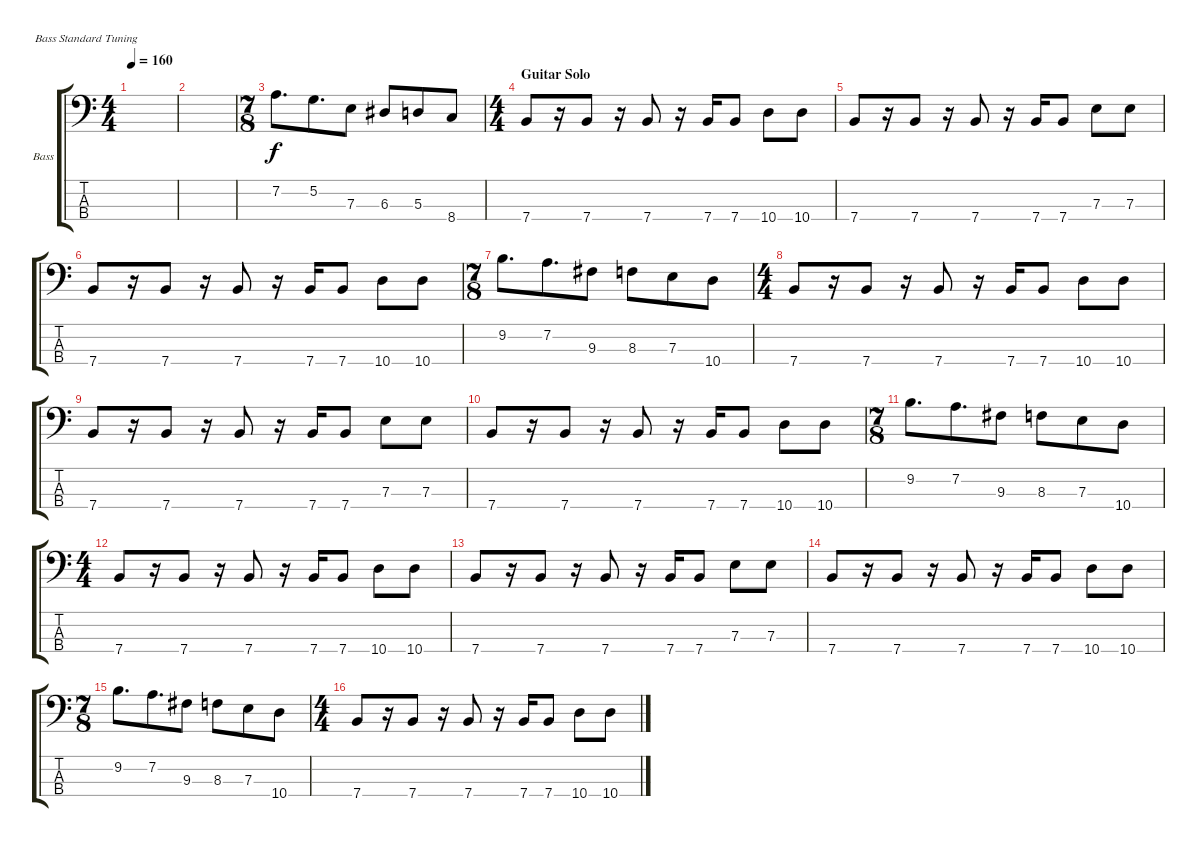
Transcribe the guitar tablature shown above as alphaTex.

\bracketExtendMode groupsimilarinstruments
\firstSystemTrackNameOrientation horizontal
\otherSystemsTrackNameOrientation horizontal
\track ("Bass" "Bass") {instrument electricbasspick}
\staff {score tabs}
\tuning (G2 D2 A1 E1)
\ts (4 4)
\tempo 160
\clef f4
\ks c
|
|
\ts (7 8)
7.2.8{d} 5.2.8{d} 7.3.8 6.3.8 5.3.8 8.4.8 |
\ts (4 4)
\section ("" "Guitar Solo")
7.4.8 r.16 7.4.8 r.16 7.4.8 r.16 7.4.16 7.4.8 10.4.8 10.4.8 |
7.4.8 r.16 7.4.8 r.16 7.4.8 r.16 7.4.16 7.4.8 7.3.8 7.3.8 |
7.4.8 r.16 7.4.8 r.16 7.4.8 r.16 7.4.16 7.4.8 10.4.8 10.4.8 |
\ts (7 8)
9.2.8{d} 7.2.8{d} 9.3.8 8.3.8 7.3.8 10.4.8 |
\ts (4 4)
7.4.8 r.16 7.4.8 r.16 7.4.8 r.16 7.4.16 7.4.8 10.4.8 10.4.8 |
7.4.8 r.16 7.4.8 r.16 7.4.8 r.16 7.4.16 7.4.8 7.3.8 7.3.8 |
7.4.8 r.16 7.4.8 r.16 7.4.8 r.16 7.4.16 7.4.8 10.4.8 10.4.8 |
\ts (7 8)
9.2.8{d} 7.2.8{d} 9.3.8 8.3.8 7.3.8 10.4.8 |
\ts (4 4)
7.4.8 r.16 7.4.8 r.16 7.4.8 r.16 7.4.16 7.4.8 10.4.8 10.4.8 |
7.4.8 r.16 7.4.8 r.16 7.4.8 r.16 7.4.16 7.4.8 7.3.8 7.3.8 |
7.4.8 r.16 7.4.8 r.16 7.4.8 r.16 7.4.16 7.4.8 10.4.8 10.4.8 |
\ts (7 8)
9.2.8{d} 7.2.8{d} 9.3.8 8.3.8 7.3.8 10.4.8 |
\ts (4 4)
7.4.8 r.16 7.4.8 r.16 7.4.8 r.16 7.4.16 7.4.8 10.4.8 10.4.8
